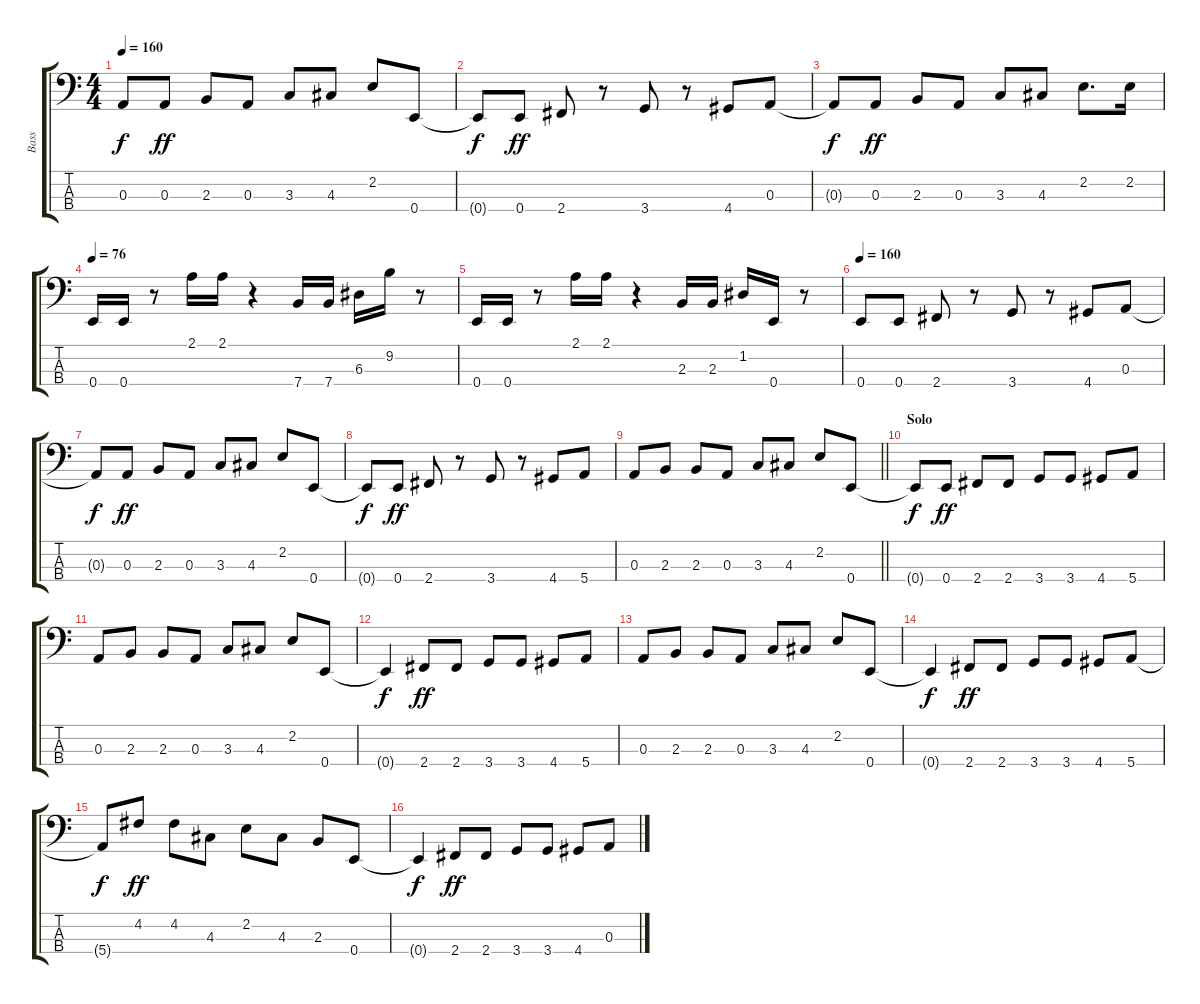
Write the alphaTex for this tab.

\track ("Bass" "Bass") {instrument electricbassfinger}
\staff {score tabs}
\tuning (G2 D2 A1 E1) {hide}
\ts (4 4)
\tempo 160
\clef f4
\ks c
0.3{t}.8{dy f} 0.3.8{dy ff} 2.3.8 0.3.8 3.3.8 4.3.8 2.2.8 0.4.8 |
0.4{t}.8{dy f} 0.4.8{dy ff} 2.4.8 r.8 3.4.8 r.8 4.4.8 0.3.8 |
0.3{t}.8{dy f} 0.3.8{dy ff} 2.3.8 0.3.8 3.3.8 4.3.8 2.2.8{d} 2.2.16 |
\tempo 76
0.4.16 0.4.16 r.8 2.1.16 2.1.16 r.4 7.4.16 7.4.16 6.3.16 9.2.16 r.8 |
0.4.16 0.4.16 r.8 2.1.16 2.1.16 r.4 2.3.16 2.3.16 1.2.16 0.4.16 r.8 |
\tempo 160
0.4.8 0.4.8 2.4.8 r.8 3.4.8 r.8 4.4.8 0.3.8 |
0.3{t}.8{dy f} 0.3.8{dy ff} 2.3.8 0.3.8 3.3.8 4.3.8 2.2.8 0.4.8 |
0.4{t}.8{dy f} 0.4.8{dy ff} 2.4.8 r.8 3.4.8 r.8 4.4.8 5.4.8 |
\barLineRight lightlight
0.3.8 2.3.8 2.3.8 0.3.8 3.3.8 4.3.8 2.2.8 0.4.8 |
\section ("" "Solo")
0.4{t}.8{dy f} 0.4.8{dy ff} 2.4.8 2.4.8 3.4.8 3.4.8 4.4.8 5.4.8 |
0.3.8 2.3.8 2.3.8 0.3.8 3.3.8 4.3.8 2.2.8 0.4.8 |
0.4{t}.4{dy f} 2.4.8{dy ff} 2.4.8 3.4.8 3.4.8 4.4.8 5.4.8 |
0.3.8 2.3.8 2.3.8 0.3.8 3.3.8 4.3.8 2.2.8 0.4.8 |
0.4{t}.4{dy f} 2.4.8{dy ff} 2.4.8 3.4.8 3.4.8 4.4.8 5.4.8 |
5.4{t}.8{dy f} 4.2.8{dy ff} 4.2.8 4.3.8 2.2.8 4.3.8 2.3.8 0.4.8 |
0.4{t}.4{dy f} 2.4.8{dy ff} 2.4.8 3.4.8 3.4.8 4.4.8 0.3.8
